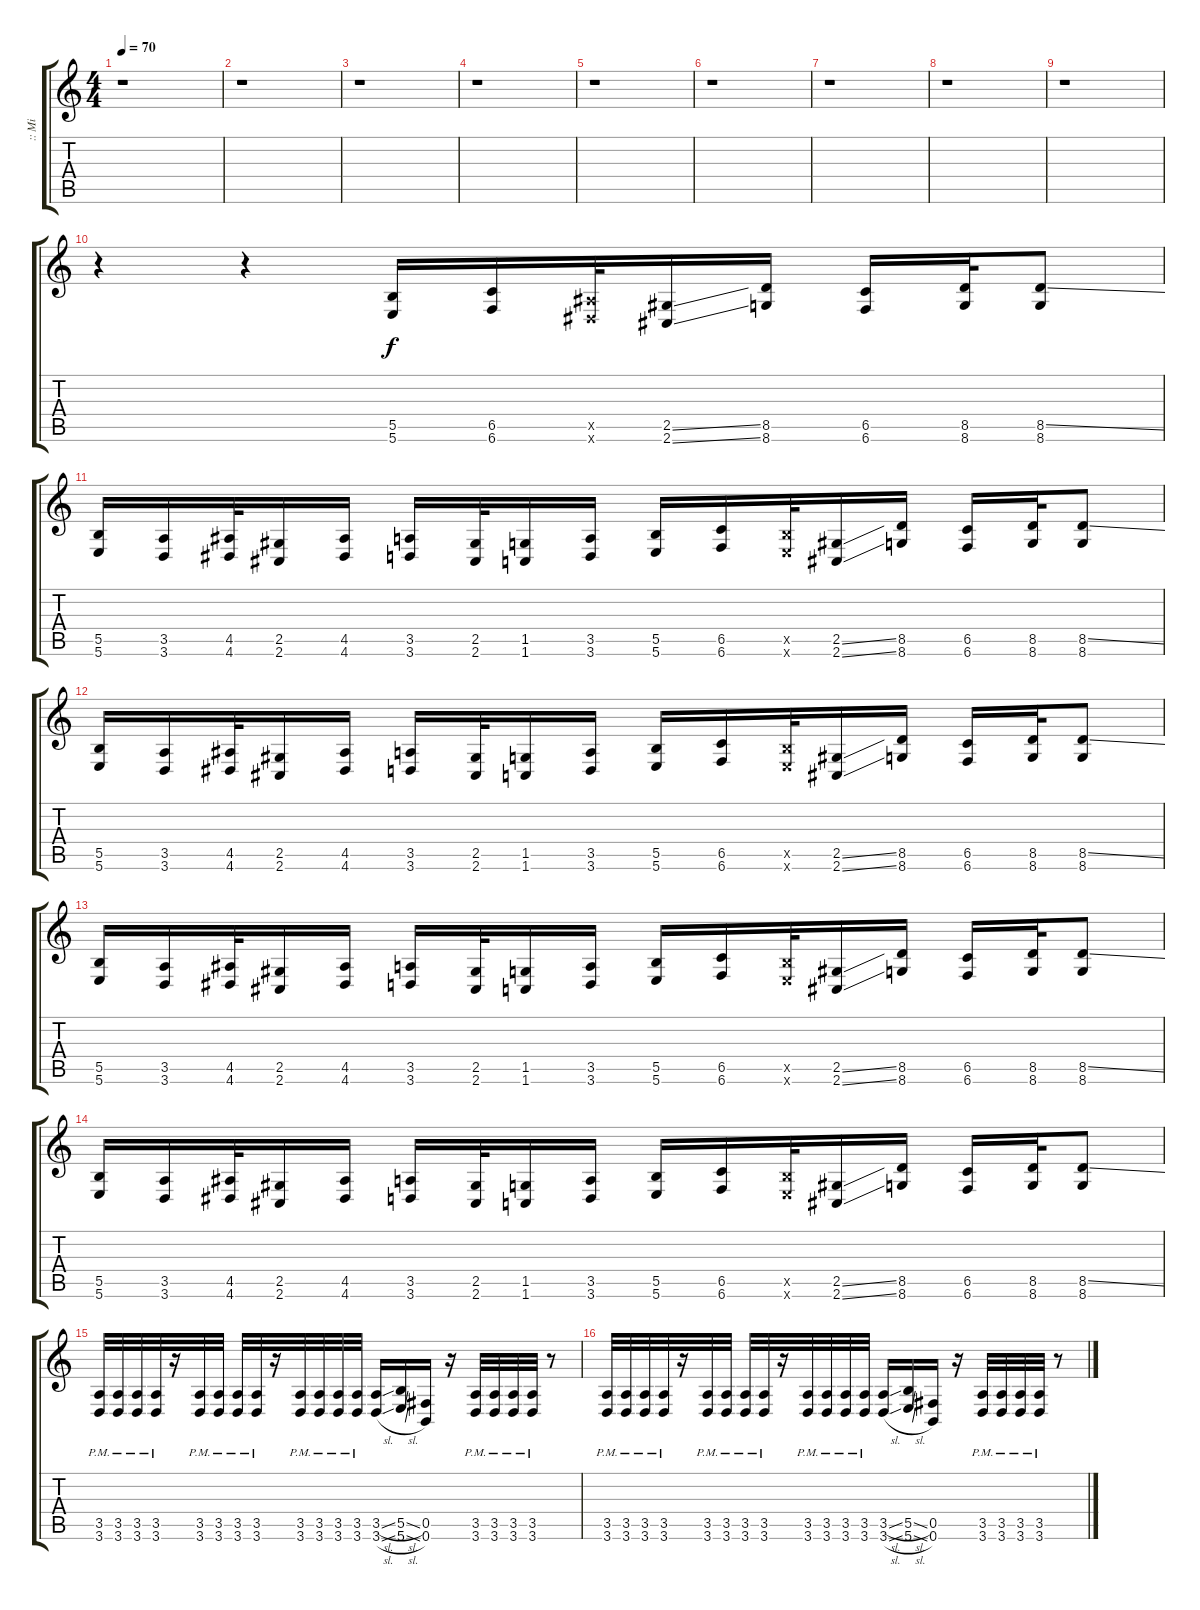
\track ("     :: Mikael Thomson #7 ::" "     :: Mi") {instrument distortionguitar}
\staff {score tabs}
\tuning (Db4 Ab3 E3 B2 Gb2 B1) {hide}
\ts (4 4)
\tempo 70
\clef g2
\ks c
r.1{dy f instrument distortionguitar} |
r.1 |
r.1 |
r.1 |
r.1 |
r.1 |
r.1 |
r.1 |
r.1 |
r.4 r.4 (5.5 5.6).16 (6.5 6.6).16 (4.5{x} 4.6{x}).32 (2.5{ss} 2.6{ss}).16 (8.5 8.6).16 (6.5 6.6).16 (8.5 8.6).32 (8.5{ss} 8.6).8 |
(5.5 5.6).16 (3.5 3.6).16 (4.5 4.6).32 (2.5 2.6).16 (4.5 4.6).16 (3.5 3.6).16 (2.5 2.6).32 (1.5 1.6).16 (3.5 3.6).16 (5.5 5.6).16 (6.5 6.6).16 (5.5{x} 5.6{x}).32 (2.5{ss} 2.6{ss}).16 (8.5 8.6).16 (6.5 6.6).16 (8.5 8.6).32 (8.5{ss} 8.6).8 |
(5.5 5.6).16 (3.5 3.6).16 (4.5 4.6).32 (2.5 2.6).16 (4.5 4.6).16 (3.5 3.6).16 (2.5 2.6).32 (1.5 1.6).16 (3.5 3.6).16 (5.5 5.6).16 (6.5 6.6).16 (5.5{x} 5.6{x}).32 (2.5{ss} 2.6{ss}).16 (8.5 8.6).16 (6.5 6.6).16 (8.5 8.6).32 (8.5{ss} 8.6).8 |
(5.5 5.6).16 (3.5 3.6).16 (4.5 4.6).32 (2.5 2.6).16 (4.5 4.6).16 (3.5 3.6).16 (2.5 2.6).32 (1.5 1.6).16 (3.5 3.6).16 (5.5 5.6).16 (6.5 6.6).16 (5.5{x} 5.6{x}).32 (2.5{ss} 2.6{ss}).16 (8.5 8.6).16 (6.5 6.6).16 (8.5 8.6).32 (8.5{ss} 8.6).8 |
(5.5 5.6).16 (3.5 3.6).16 (4.5 4.6).32 (2.5 2.6).16 (4.5 4.6).16 (3.5 3.6).16 (2.5 2.6).32 (1.5 1.6).16 (3.5 3.6).16 (5.5 5.6).16 (6.5 6.6).16 (5.5{x} 5.6{x}).32 (2.5{ss} 2.6{ss}).16 (8.5 8.6).16 (6.5 6.6).16 (8.5 8.6).32 (8.5{ss} 8.6).8 |
(3.5{pm} 3.6{pm}).32 (3.5{pm} 3.6{pm}).32 (3.5{pm} 3.6{pm}).32 (3.5{pm} 3.6{pm}).32 r.16 (3.5{pm} 3.6{pm}).32 (3.5{pm} 3.6{pm}).32 (3.5{pm} 3.6{pm}).32 (3.5{pm} 3.6{pm}).32 r.16 (3.5{pm} 3.6{pm}).32 (3.5{pm} 3.6{pm}).32 (3.5{pm} 3.6{pm}).32 (3.5{pm} 3.6{pm}).32 (3.5{sl} 3.6{sl}).16 (5.5{sl} 5.6{sl}).16 (0.5 0.6).16 r.16 (3.5{pm} 3.6{pm}).32 (3.5{pm} 3.6{pm}).32 (3.5{pm} 3.6{pm}).32 (3.5{pm} 3.6{pm}).32 r.8 |
(3.5{pm} 3.6{pm}).32 (3.5{pm} 3.6{pm}).32 (3.5{pm} 3.6{pm}).32 (3.5{pm} 3.6{pm}).32 r.16 (3.5{pm} 3.6{pm}).32 (3.5{pm} 3.6{pm}).32 (3.5{pm} 3.6{pm}).32 (3.5{pm} 3.6{pm}).32 r.16 (3.5{pm} 3.6{pm}).32 (3.5{pm} 3.6{pm}).32 (3.5{pm} 3.6{pm}).32 (3.5{pm} 3.6{pm}).32 (3.5{sl} 3.6{sl}).16 (5.5{sl} 5.6{sl}).16 (0.5 0.6).16 r.16 (3.5{pm} 3.6{pm}).32 (3.5{pm} 3.6{pm}).32 (3.5{pm} 3.6{pm}).32 (3.5{pm} 3.6{pm}).32 r.8
